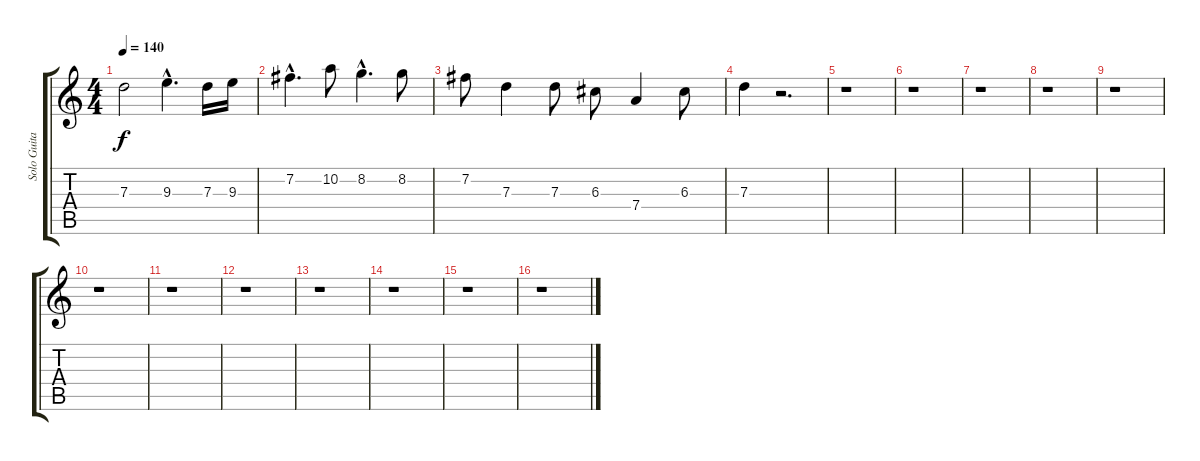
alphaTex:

\track ("Solo Guitar" "Solo Guita") {instrument distortionguitar}
\staff {score tabs}
\tuning (E4 B3 G3 D3 A2 E2) {hide}
\ts (4 4)
\tempo 140
\clef g2
\ks c
7.3.2{dy f} 9.3{hac}.4{d} 7.3.16 9.3.16 |
7.2{hac}.4{d} 10.2.8 8.2{hac}.4{d} 8.2.8 |
7.2.8 7.3.4 7.3.8 6.3.8 7.4.4 6.3.8 |
7.3.4 r.2{d} |
r.1 |
r.1 |
r.1 |
r.1 |
r.1 |
r.1 |
r.1 |
r.1 |
r.1 |
r.1 |
r.1 |
r.1
